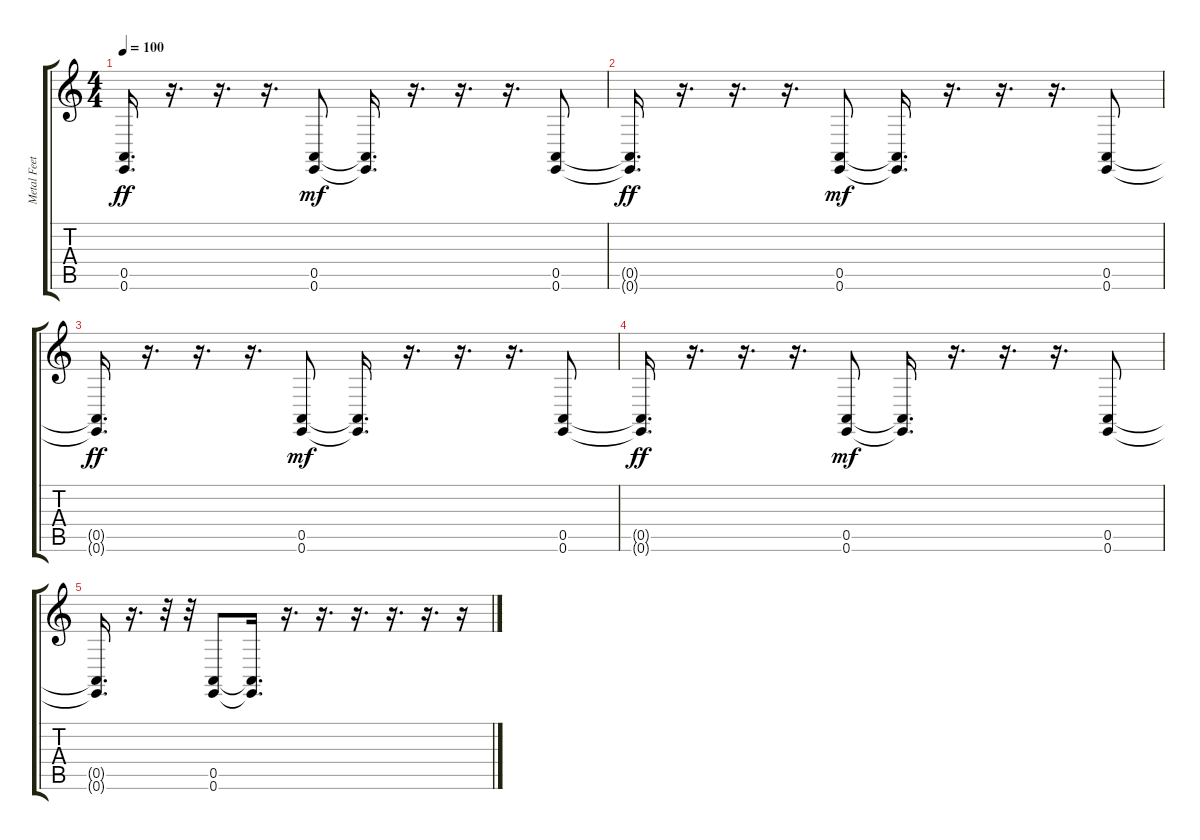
\track ("Metal Feet 2" "Metal Feet") {instrument applause}
\staff {score tabs}
\tuning (E4 B3 G3 D3 A2 E2) {hide}
\ts (4 4)
\tempo 100
\clef g2
\ks c
(0.5{t} 0.6{t}).16{d dy ff} r.16{d} r.16{d} r.16{d} (0.5 0.6).8{dy mf} (0.5{t} 0.6{t}).16{d} r.16{d} r.16{d} r.16{d} (0.5 0.6).8 |
(0.5{t} 0.6{t}).16{d dy ff} r.16{d} r.16{d} r.16{d} (0.5 0.6).8{dy mf} (0.5{t} 0.6{t}).16{d} r.16{d} r.16{d} r.16{d} (0.5 0.6).8 |
(0.5{t} 0.6{t}).16{d dy ff} r.16{d} r.16{d} r.16{d} (0.5 0.6).8{dy mf} (0.5{t} 0.6{t}).16{d} r.16{d} r.16{d} r.16{d} (0.5 0.6).8 |
(0.5{t} 0.6{t}).16{d dy ff} r.16{d} r.16{d} r.16{d} (0.5 0.6).8{dy mf} (0.5{t} 0.6{t}).16{d} r.16{d} r.16{d} r.16{d} (0.5 0.6).8 |
(0.5{t} 0.6{t}).16{d} r.16{d} r.32 r.32 (0.5 0.6).8 (0.5{t} 0.6{t}).16{d} r.16{d} r.16{d} r.16{d} r.16{d} r.16{d} r.16
